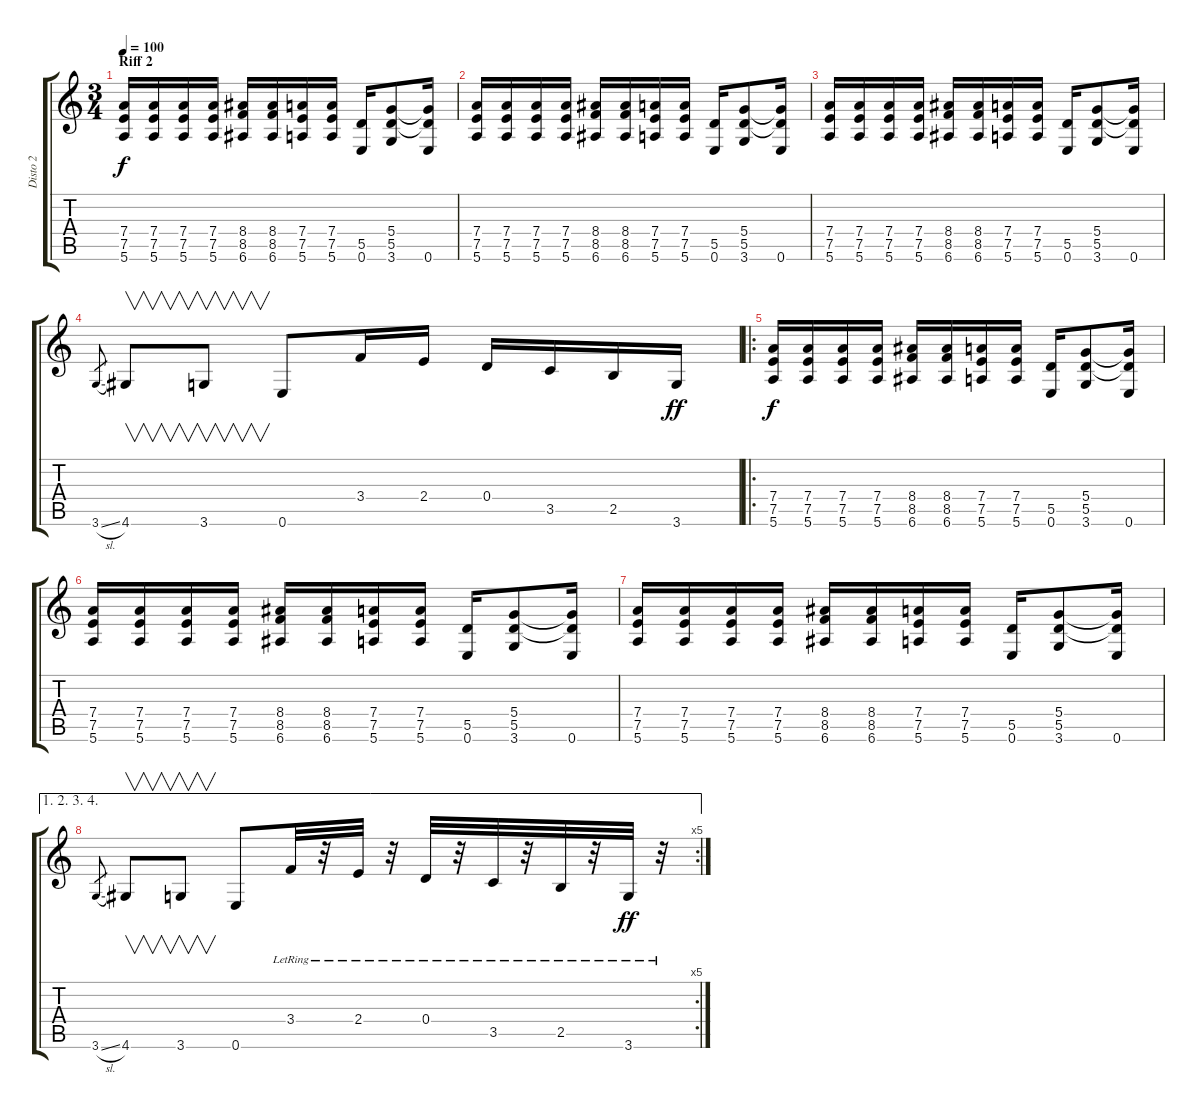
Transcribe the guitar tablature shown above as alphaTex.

\track ("Disto 2" "Disto 2") {instrument distortionguitar}
\staff {score tabs}
\tuning (E4 B3 G3 D3 A2 E2) {hide}
\ts (3 4)
\section ("" "Riff 2")
\tempo 100
\clef g2
\ks c
(7.4 7.5 5.6).16{dy f volume 6} (7.4 7.5 5.6).16 (7.4 7.5 5.6).16 (7.4 7.5 5.6).16 (8.4 8.5 6.6).16 (8.4 8.5 6.6).16 (7.4 7.5 5.6).16 (7.4 7.5 5.6).16 (5.5 0.6).16 (5.4 5.5 3.6).8 (5.4{t} 5.5{t} 0.6).16 |
(7.4 7.5 5.6).16{volume 12} (7.4 7.5 5.6).16 (7.4 7.5 5.6).16 (7.4 7.5 5.6).16 (8.4 8.5 6.6).16 (8.4 8.5 6.6).16 (7.4 7.5 5.6).16 (7.4 7.5 5.6).16 (5.5 0.6).16 (5.4 5.5 3.6).8 (5.4{t} 5.5{t} 0.6).16 |
(7.4 7.5 5.6).16 (7.4 7.5 5.6).16 (7.4 7.5 5.6).16 (7.4 7.5 5.6).16 (8.4 8.5 6.6).16 (8.4 8.5 6.6).16 (7.4 7.5 5.6).16 (7.4 7.5 5.6).16 (5.5 0.6).16 (5.4 5.5 3.6).8 (5.4{t} 5.5{t} 0.6).16 |
3.6{sl}.8{gr} 4.6.8{v} 3.6.8{v} 0.6.8 3.4.16 2.4.16 0.4.16 3.5.16 2.5.16 3.6.16{dy ff} |
\ro
(7.4 7.5 5.6).16{dy f} (7.4 7.5 5.6).16 (7.4 7.5 5.6).16 (7.4 7.5 5.6).16 (8.4 8.5 6.6).16 (8.4 8.5 6.6).16 (7.4 7.5 5.6).16 (7.4 7.5 5.6).16 (5.5 0.6).16 (5.4 5.5 3.6).8 (5.4{t} 5.5{t} 0.6).16 |
(7.4 7.5 5.6).16 (7.4 7.5 5.6).16 (7.4 7.5 5.6).16 (7.4 7.5 5.6).16 (8.4 8.5 6.6).16 (8.4 8.5 6.6).16 (7.4 7.5 5.6).16 (7.4 7.5 5.6).16 (5.5 0.6).16 (5.4 5.5 3.6).8 (5.4{t} 5.5{t} 0.6).16 |
(7.4 7.5 5.6).16 (7.4 7.5 5.6).16 (7.4 7.5 5.6).16 (7.4 7.5 5.6).16 (8.4 8.5 6.6).16 (8.4 8.5 6.6).16 (7.4 7.5 5.6).16 (7.4 7.5 5.6).16 (5.5 0.6).16 (5.4 5.5 3.6).8 (5.4{t} 5.5{t} 0.6).16 |
\ae (1 2 3 4)
\rc 5
3.6{sl}.8{gr} 4.6.8{v} 3.6.8{v} 0.6.8 3.4{lr}.32 r.32 2.4{lr}.32 r.32 0.4{lr}.32 r.32 3.5{lr}.32 r.32 2.5{lr}.32 r.32 3.6{lr}.32{dy ff} r.32
